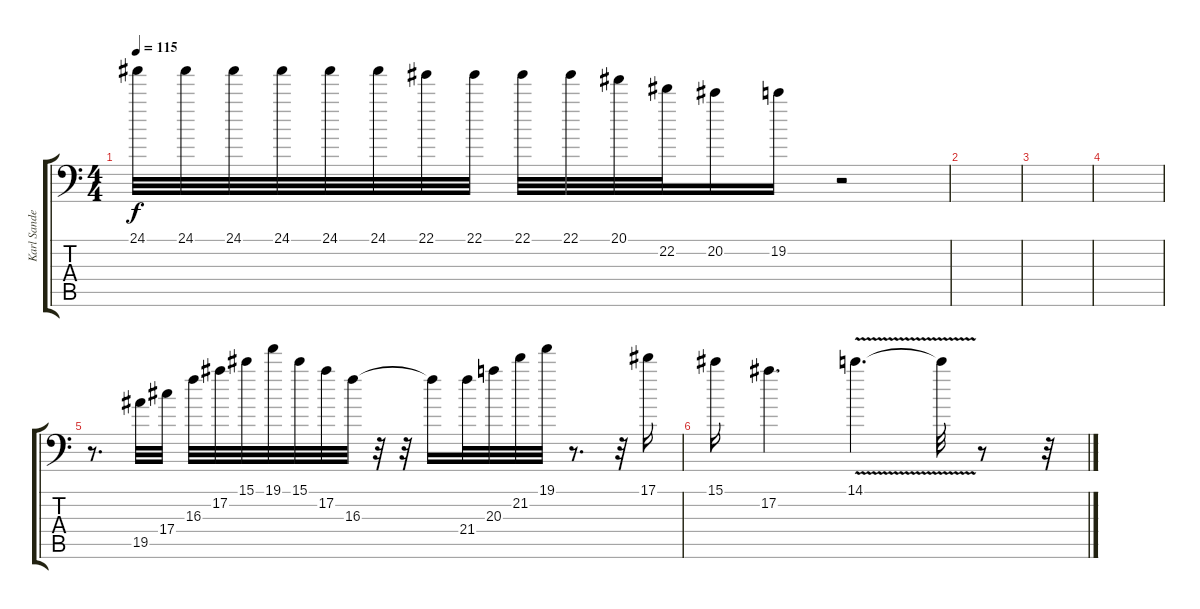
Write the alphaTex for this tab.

\track ("Karl Sanders (Solo)" "Karl Sande") {instrument distortionguitar}
\staff {score tabs}
\tuning (Bb3 F3 Db3 Ab2 Eb2 Bb1) {hide}
\ts (4 4)
\tempo 115
\clef f4
\ks c
24.1.32{dy f} 24.1.32 24.1.32 24.1.32 24.1.32 24.1.32 22.1.32 22.1.32 22.1.32 22.1.32 20.1.32 22.2.32 20.2.16 19.2.16 r.2 |
|
|
|
r.8{d} 19.5.32 17.4.32 16.3.32 17.2.32 15.1.32 19.1.32 15.1.32 17.2.32 16.3.32 r.32 r.32 16.3{t}.16 21.4.32 20.3.32 21.2.32 19.1.32 r.8{d} r.32 17.1.16 |
15.1.16 17.2.4{d} 14.1{v}.4{d} 14.1{t}.32 r.8 r.32
